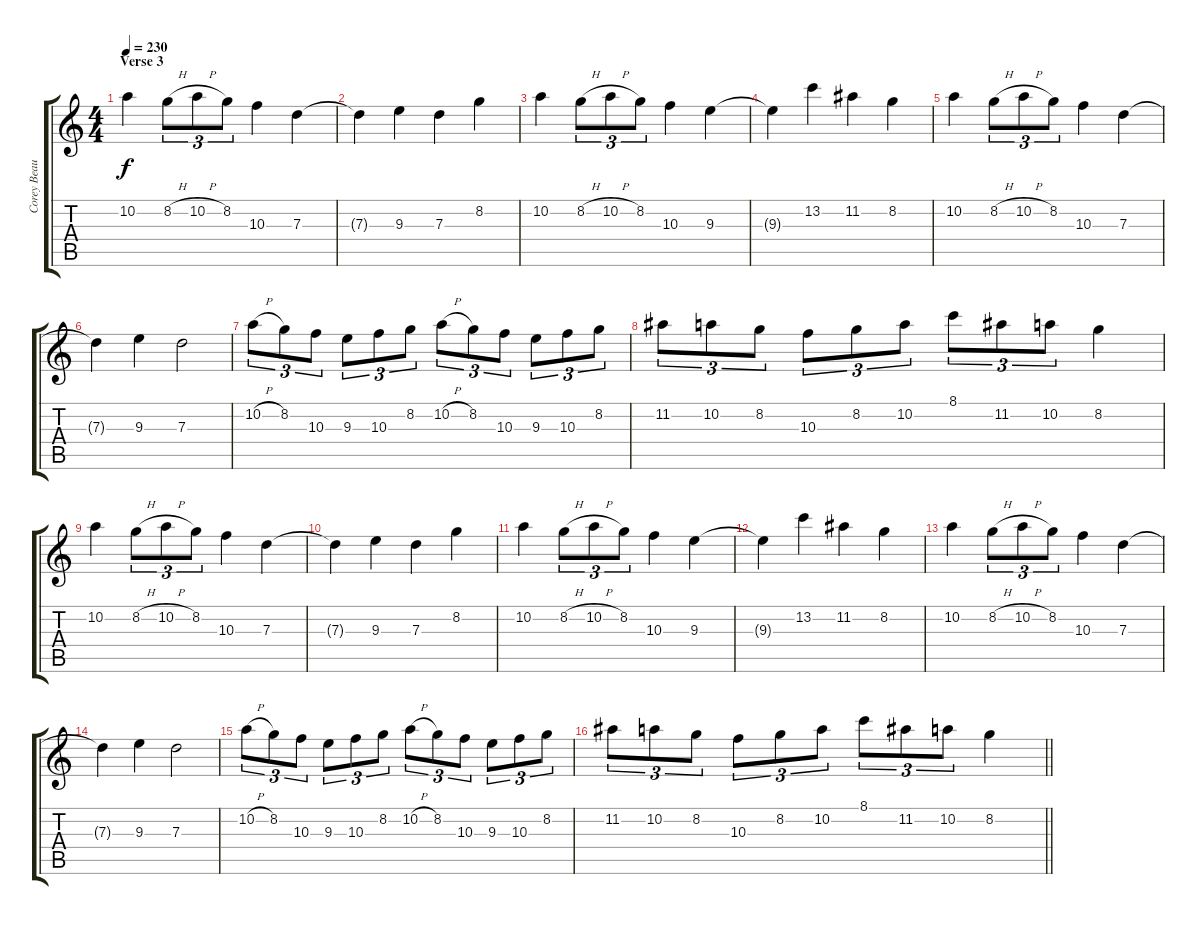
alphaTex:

\track ("Corey Beaulieu" "Corey Beau") {instrument overdrivenguitar}
\staff {score tabs}
\tuning (E4 B3 G3 D3 A2 D2) {hide}
\ts (4 4)
\section ("" "Verse 3")
\tempo 230
\clef g2
\ks c
10.2.4{dy f} 8.2{h}.8{tu (3 2)} 10.2{h}.8{tu (3 2)} 8.2.8{tu (3 2)} 10.3.4 7.3.4 |
7.3{t}.4 9.3.4 7.3.4 8.2.4 |
10.2.4 8.2{h}.8{tu (3 2)} 10.2{h}.8{tu (3 2)} 8.2.8{tu (3 2)} 10.3.4 9.3.4 |
9.3{t}.4 13.2.4 11.2.4 8.2.4 |
10.2.4 8.2{h}.8{tu (3 2)} 10.2{h}.8{tu (3 2)} 8.2.8{tu (3 2)} 10.3.4 7.3.4 |
7.3{t}.4 9.3.4 7.3.2 |
10.2{h}.8{tu (3 2)} 8.2.8{tu (3 2)} 10.3.8{tu (3 2)} 9.3.8{tu (3 2)} 10.3.8{tu (3 2)} 8.2.8{tu (3 2)} 10.2{h}.8{tu (3 2)} 8.2.8{tu (3 2)} 10.3.8{tu (3 2)} 9.3.8{tu (3 2)} 10.3.8{tu (3 2)} 8.2.8{tu (3 2)} |
11.2.8{tu (3 2)} 10.2.8{tu (3 2)} 8.2.8{tu (3 2)} 10.3.8{tu (3 2)} 8.2.8{tu (3 2)} 10.2.8{tu (3 2)} 8.1.8{tu (3 2)} 11.2.8{tu (3 2)} 10.2.8{tu (3 2)} 8.2.4 |
10.2.4 8.2{h}.8{tu (3 2)} 10.2{h}.8{tu (3 2)} 8.2.8{tu (3 2)} 10.3.4 7.3.4 |
7.3{t}.4 9.3.4 7.3.4 8.2.4 |
10.2.4 8.2{h}.8{tu (3 2)} 10.2{h}.8{tu (3 2)} 8.2.8{tu (3 2)} 10.3.4 9.3.4 |
9.3{t}.4 13.2.4 11.2.4 8.2.4 |
10.2.4 8.2{h}.8{tu (3 2)} 10.2{h}.8{tu (3 2)} 8.2.8{tu (3 2)} 10.3.4 7.3.4 |
7.3{t}.4 9.3.4 7.3.2 |
10.2{h}.8{tu (3 2)} 8.2.8{tu (3 2)} 10.3.8{tu (3 2)} 9.3.8{tu (3 2)} 10.3.8{tu (3 2)} 8.2.8{tu (3 2)} 10.2{h}.8{tu (3 2)} 8.2.8{tu (3 2)} 10.3.8{tu (3 2)} 9.3.8{tu (3 2)} 10.3.8{tu (3 2)} 8.2.8{tu (3 2)} |
\barLineRight lightlight
11.2.8{tu (3 2)} 10.2.8{tu (3 2)} 8.2.8{tu (3 2)} 10.3.8{tu (3 2)} 8.2.8{tu (3 2)} 10.2.8{tu (3 2)} 8.1.8{tu (3 2)} 11.2.8{tu (3 2)} 10.2.8{tu (3 2)} 8.2.4
